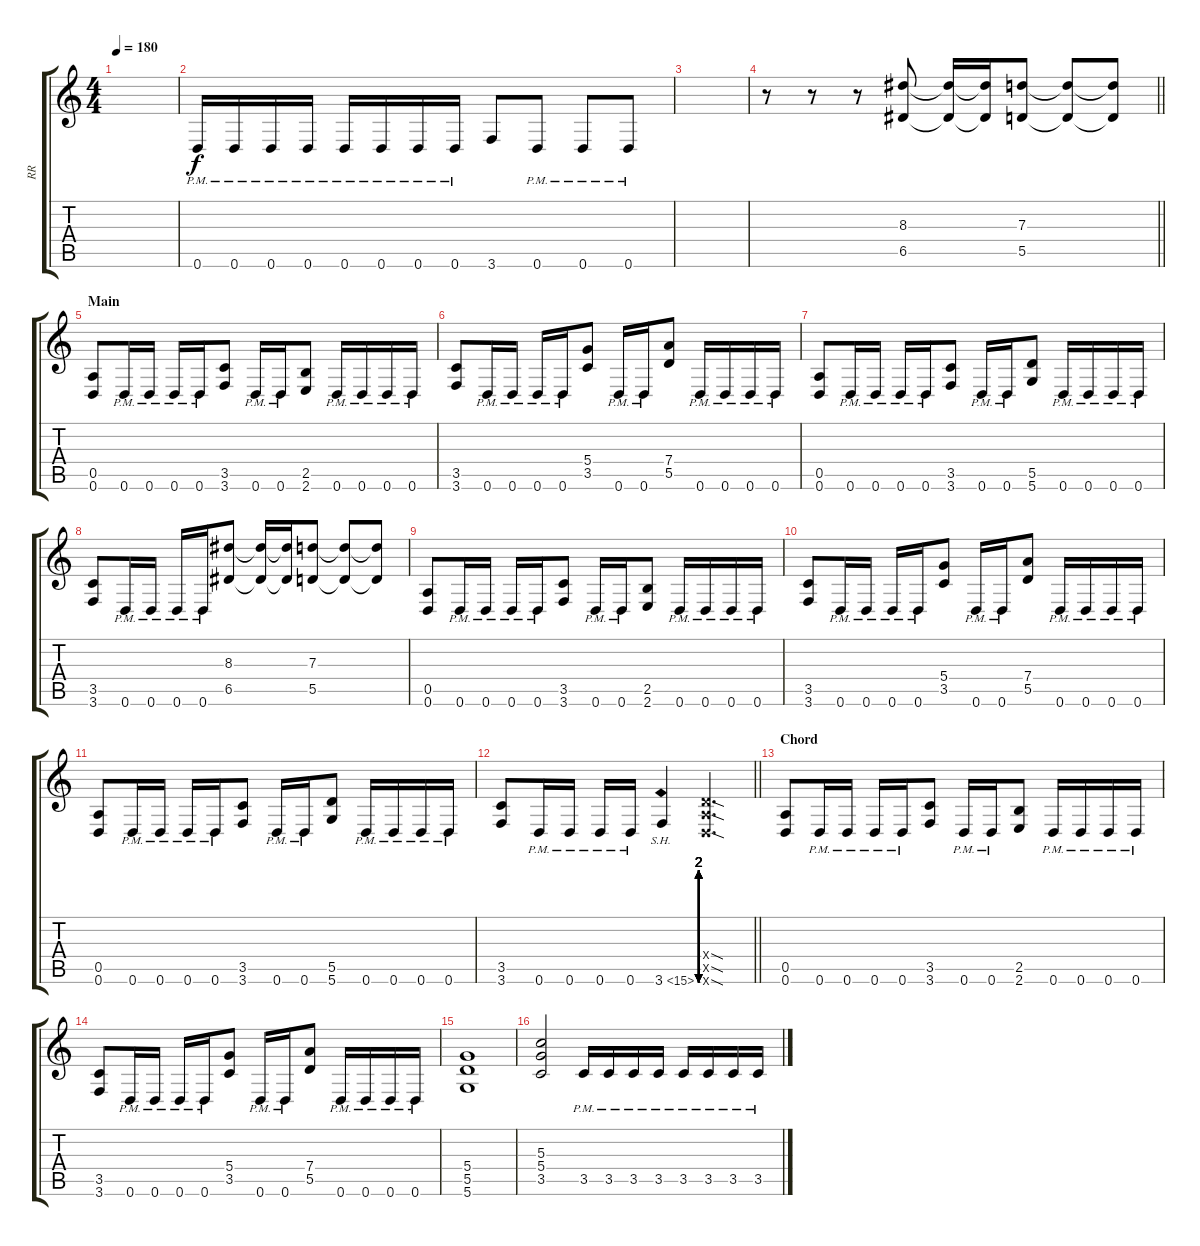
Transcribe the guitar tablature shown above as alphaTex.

\track ("RR" "RR") {instrument overdrivenguitar}
\staff {score tabs}
\tuning (E4 B3 G3 D3 A2 D2) {hide}
\ts (4 4)
\tempo 180
\clef g2
\ks c
|
0.6{pm}.16 0.6{pm}.16 0.6{pm}.16 0.6{pm}.16 0.6{pm}.16 0.6{pm}.16 0.6{pm}.16 0.6{pm}.16 3.6.8 0.6{pm}.8 0.6{pm}.8 0.6{pm}.8 |
|
\barLineRight lightlight
r.8 r.8 r.8 (8.3 6.5).8 (8.3{t} 6.5{t}).16 (8.3{t} 6.5{t}).16 (7.3 5.5).8 (7.3{t} 5.5{t}).8 (7.3{t} 5.5{t}).8 |
\section ("" "Main")
(0.5 0.6).8 0.6{pm}.16 0.6{pm}.16 0.6{pm}.16 0.6{pm}.16 (3.5 3.6).8 0.6{pm}.16 0.6{pm}.16 (2.5 2.6).8 0.6{pm}.16 0.6{pm}.16 0.6{pm}.16 0.6{pm}.16 |
(3.5 3.6).8 0.6{pm}.16 0.6{pm}.16 0.6{pm}.16 0.6{pm}.16 (5.4 3.5).8 0.6{pm}.16 0.6{pm}.16 (7.4 5.5).8 0.6{pm}.16 0.6{pm}.16 0.6{pm}.16 0.6{pm}.16 |
(0.5 0.6).8 0.6{pm}.16 0.6{pm}.16 0.6{pm}.16 0.6{pm}.16 (3.5 3.6).8 0.6{pm}.16 0.6{pm}.16 (5.5 5.6).8 0.6{pm}.16 0.6{pm}.16 0.6{pm}.16 0.6{pm}.16 |
(3.5 3.6).8 0.6{pm}.16 0.6{pm}.16 0.6{pm}.16 0.6{pm}.16 (8.3 6.5).8 (8.3{t} 6.5{t}).16 (8.3{t} 6.5{t}).16 (7.3 5.5).8 (7.3{t} 5.5{t}).8 (7.3{t} 5.5{t}).8 |
(0.5 0.6).8 0.6{pm}.16 0.6{pm}.16 0.6{pm}.16 0.6{pm}.16 (3.5 3.6).8 0.6{pm}.16 0.6{pm}.16 (2.5 2.6).8 0.6{pm}.16 0.6{pm}.16 0.6{pm}.16 0.6{pm}.16 |
(3.5 3.6).8 0.6{pm}.16 0.6{pm}.16 0.6{pm}.16 0.6{pm}.16 (5.4 3.5).8 0.6{pm}.16 0.6{pm}.16 (7.4 5.5).8 0.6{pm}.16 0.6{pm}.16 0.6{pm}.16 0.6{pm}.16 |
(0.5 0.6).8 0.6{pm}.16 0.6{pm}.16 0.6{pm}.16 0.6{pm}.16 (3.5 3.6).8 0.6{pm}.16 0.6{pm}.16 (5.5 5.6).8 0.6{pm}.16 0.6{pm}.16 0.6{pm}.16 0.6{pm}.16 |
\barLineRight lightlight
(3.5 3.6).8 0.6{pm}.16 0.6{pm}.16 0.6{pm}.16 0.6{pm}.16 3.6{be (custom 0 0 5 8 10 0 15 8 20 0 25 8 30 0 35 8 40 0 45 8 50 0 55 8 60 0) sh 12}.4 (0.4{sod x} 0.5{sod x} 0.6{sod x}).4{d} |
\section ("" "Chord")
(0.5 0.6).8 0.6{pm}.16 0.6{pm}.16 0.6{pm}.16 0.6{pm}.16 (3.5 3.6).8 0.6{pm}.16 0.6{pm}.16 (2.5 2.6).8 0.6{pm}.16 0.6{pm}.16 0.6{pm}.16 0.6{pm}.16 |
(3.5 3.6).8 0.6{pm}.16 0.6{pm}.16 0.6{pm}.16 0.6{pm}.16 (5.4 3.5).8 0.6{pm}.16 0.6{pm}.16 (7.4 5.5).8 0.6{pm}.16 0.6{pm}.16 0.6{pm}.16 0.6{pm}.16 |
(5.4 5.5 5.6).1 |
(5.3 5.4 3.5).2 3.5{pm}.16 3.5{pm}.16 3.5{pm}.16 3.5{pm}.16 3.5{pm}.16 3.5{pm}.16 3.5{pm}.16 3.5{pm}.16
